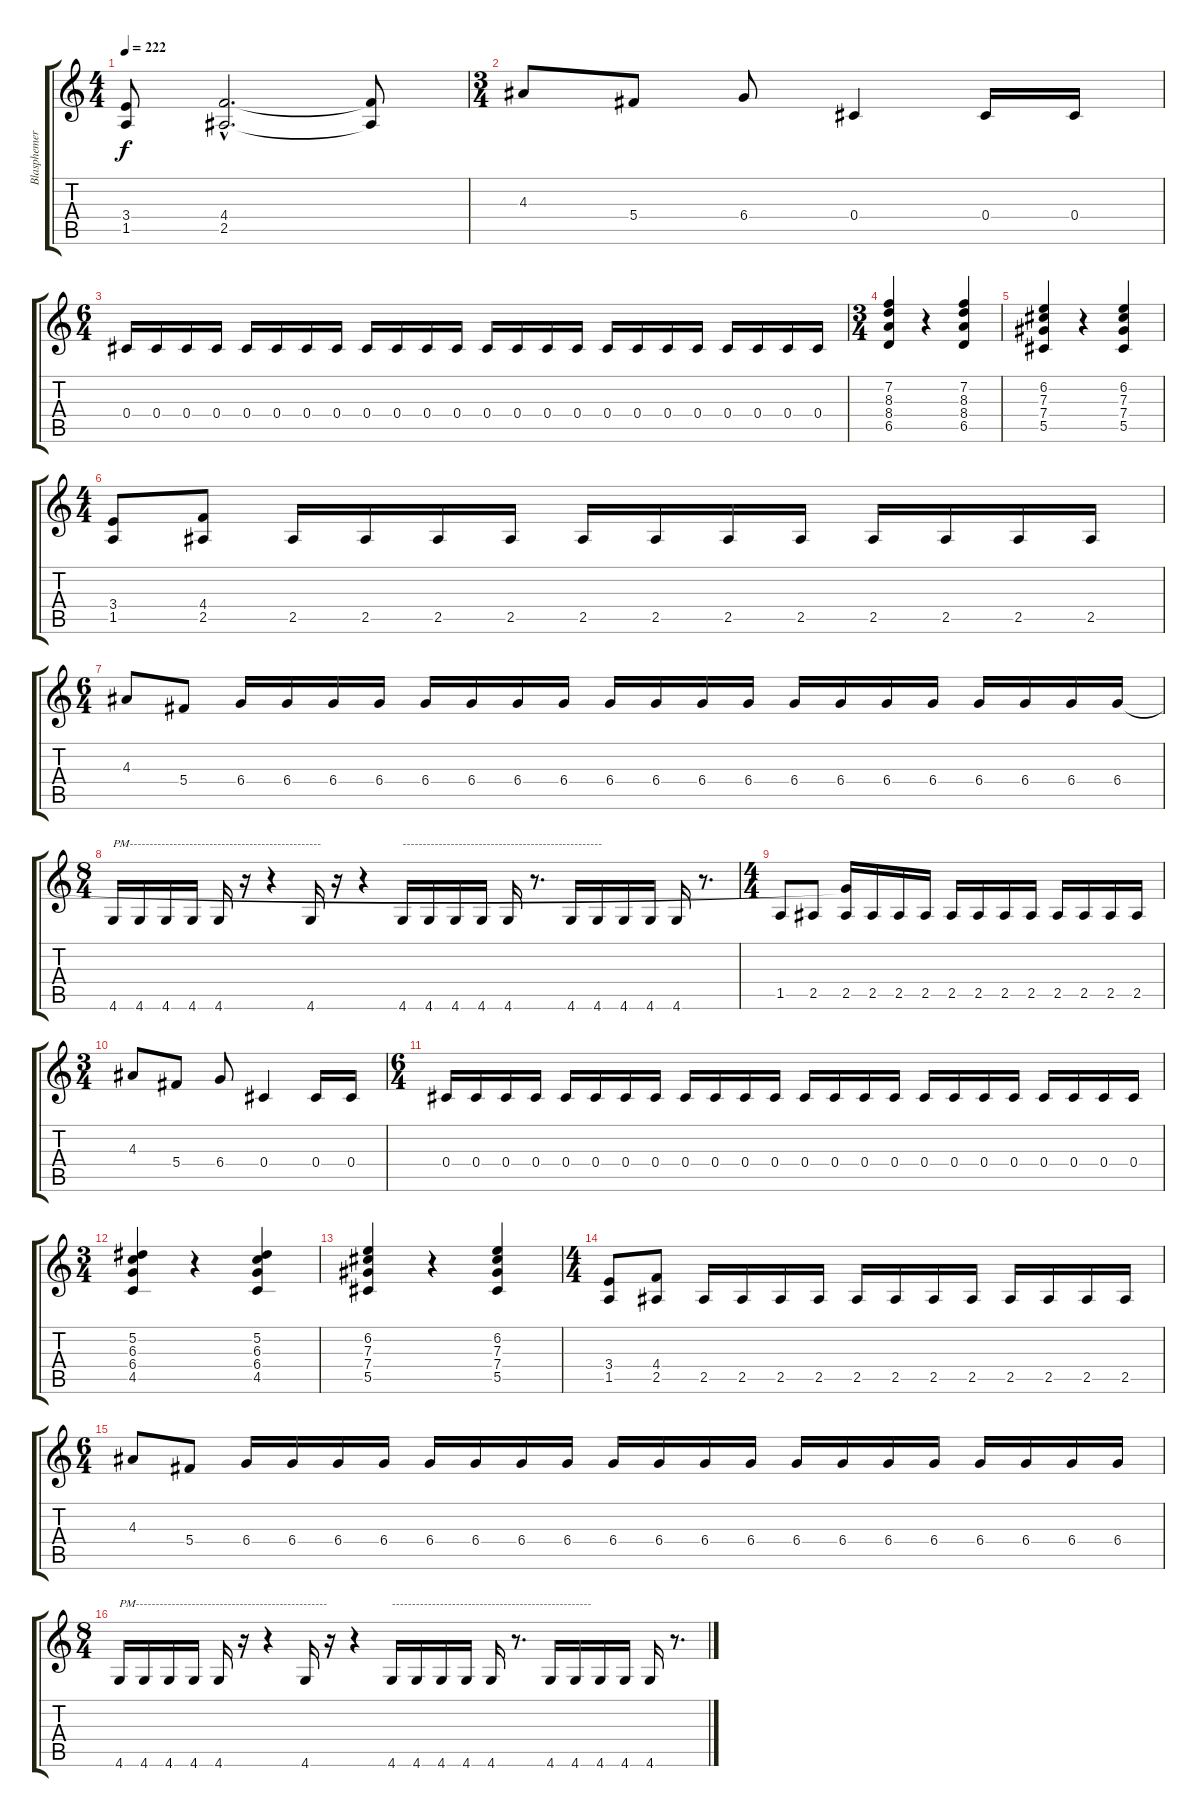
\track ("Blasphemer" "Blasphemer") {instrument overdrivenguitar}
\staff {score tabs}
\tuning (Eb4 Bb3 Gb3 Db3 Ab2 Eb2) {hide}
\ts (4 4)
\tempo 222
\clef g2
\ks c
(3.4 1.5).8{dy f balance 16 instrument overdrivenguitar} (4.4{hac} 2.5{hac}).2{d} (4.4{t} 2.5{t}).8 |
\ts (3 4)
4.3.8{balance 8} 5.4.8 6.4.8 0.4.4 0.4.16 0.4.16 |
\ts (6 4)
0.4.16 0.4.16 0.4.16 0.4.16 0.4.16 0.4.16 0.4.16 0.4.16 0.4.16 0.4.16 0.4.16 0.4.16 0.4.16 0.4.16 0.4.16 0.4.16 0.4.16 0.4.16 0.4.16 0.4.16 0.4.16 0.4.16 0.4.16 0.4.16 |
\ts (3 4)
(7.2 8.3 8.4 6.5).4 r.4 (7.2 8.3 8.4 6.5).4 |
(6.2 7.3 7.4 5.5).4{balance 0} r.4 (6.2 7.3 7.4 5.5).4 |
\ts (4 4)
(3.4 1.5).8{balance 8} (4.4 2.5).8 2.5.16 2.5.16 2.5.16 2.5.16 2.5.16 2.5.16 2.5.16 2.5.16 2.5.16 2.5.16 2.5.16 2.5.16 |
\ts (6 4)
4.3.8 5.4.8 6.4.16 6.4.16 6.4.16 6.4.16 6.4.16 6.4.16 6.4.16 6.4.16 6.4.16 6.4.16 6.4.16 6.4.16 6.4.16 6.4.16 6.4.16 6.4.16 6.4.16 6.4.16 6.4.16 6.4.16 |
\ts (8 4)
4.6.16{txt "PM------------------------------------------------"} 4.6.16 4.6.16 4.6.16 4.6.16 r.16 r.4 4.6.16 r.16 r.4 4.6.16{txt "--------------------------------------------------"} 4.6.16 4.6.16 4.6.16 4.6.16 r.8{d} 4.6.16 4.6.16 4.6.16 4.6.16 4.6.16 r.8{d} |
\ts (4 4)
1.5.8{balance 8} 2.5.8 (6.4{t} 2.5).16 2.5.16 2.5.16 2.5.16 2.5.16 2.5.16 2.5.16 2.5.16 2.5.16 2.5.16 2.5.16 2.5.16 |
\ts (3 4)
4.3.8{balance 8} 5.4.8 6.4.8 0.4.4 0.4.16 0.4.16 |
\ts (6 4)
0.4.16 0.4.16 0.4.16 0.4.16 0.4.16 0.4.16 0.4.16 0.4.16 0.4.16 0.4.16 0.4.16 0.4.16 0.4.16 0.4.16 0.4.16 0.4.16 0.4.16 0.4.16 0.4.16 0.4.16 0.4.16 0.4.16 0.4.16 0.4.16 |
\ts (3 4)
(5.2 6.3 6.4 4.5).4 r.4 (5.2 6.3 6.4 4.5).4 |
(6.2 7.3 7.4 5.5).4{balance 0} r.4 (6.2 7.3 7.4 5.5).4 |
\ts (4 4)
(3.4 1.5).8{balance 8} (4.4 2.5).8 2.5.16 2.5.16 2.5.16 2.5.16 2.5.16 2.5.16 2.5.16 2.5.16 2.5.16 2.5.16 2.5.16 2.5.16 |
\ts (6 4)
4.3.8 5.4.8 6.4.16 6.4.16 6.4.16 6.4.16 6.4.16 6.4.16 6.4.16 6.4.16 6.4.16 6.4.16 6.4.16 6.4.16 6.4.16 6.4.16 6.4.16 6.4.16 6.4.16 6.4.16 6.4.16 6.4.16 |
\ts (8 4)
4.6.16{txt "PM------------------------------------------------"} 4.6.16 4.6.16 4.6.16 4.6.16 r.16 r.4 4.6.16 r.16 r.4 4.6.16{txt "--------------------------------------------------"} 4.6.16 4.6.16 4.6.16 4.6.16 r.8{d} 4.6.16 4.6.16 4.6.16 4.6.16 4.6.16 r.8{d}
